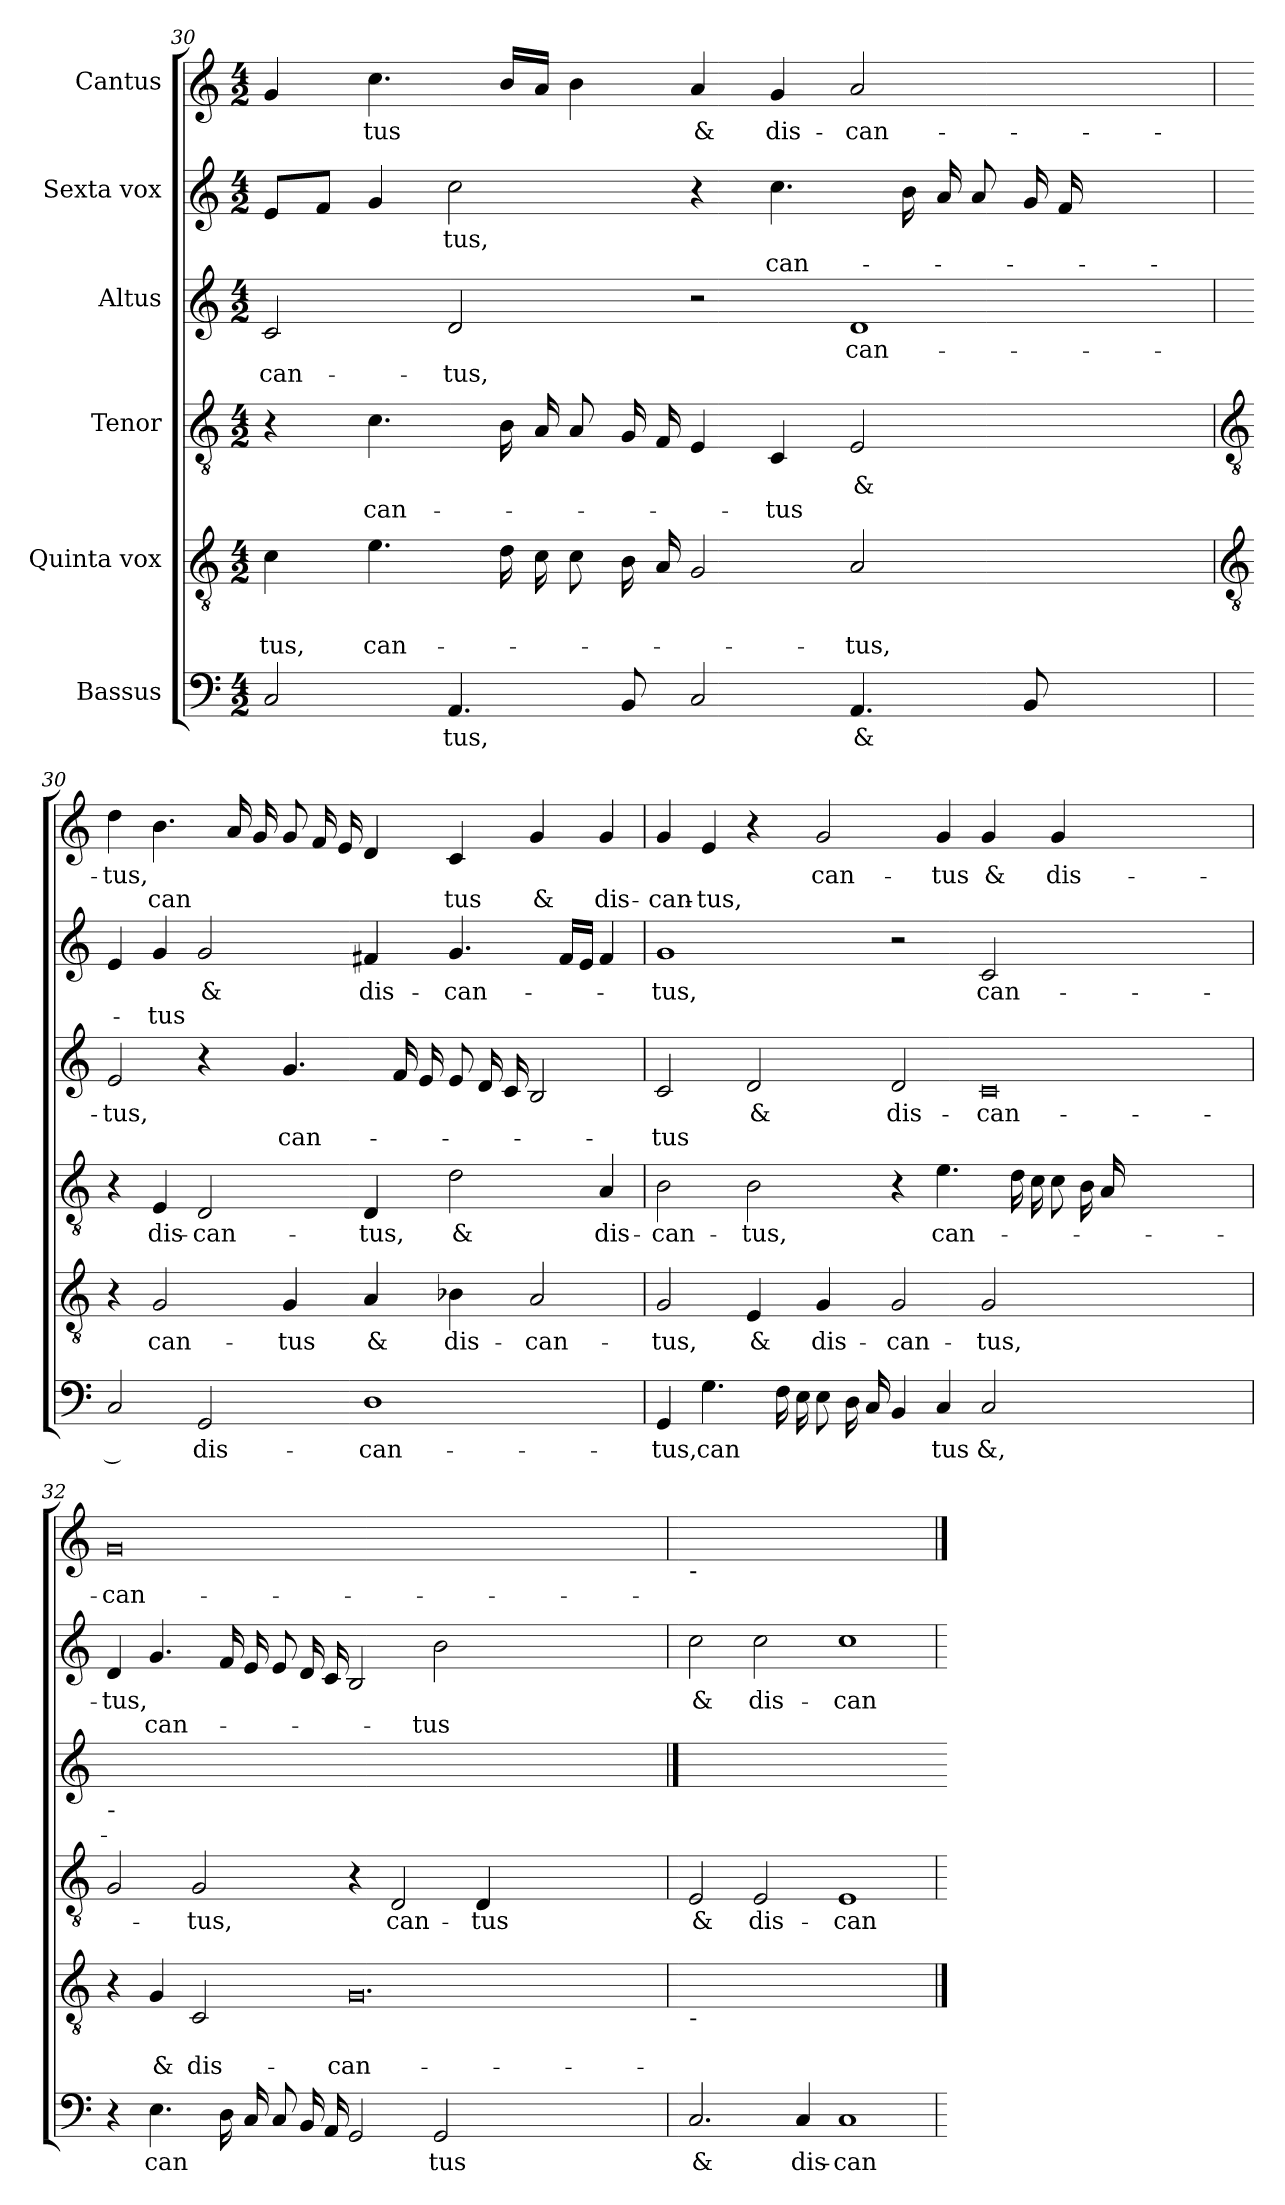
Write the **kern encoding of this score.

**kern	**text	**kern	**text	**text	**kern	**text	**text	**kern	**text	**text	**kern	**text	**text	**kern	**text	**text
*part6	*part6	*part5	*part5	*part5	*part4	*part4	*part4	*part3	*part3	*part3	*part2	*part2	*part2	*part1	*part1	*part1
*staff6	*staff6	*staff5	*staff5	*staff5	*staff4	*staff4	*staff4	*staff3	*staff3	*staff3	*staff2	*staff2	*staff2	*staff1	*staff1	*staff1
*I"Bassus	*	*I"Quinta vox	*	*	*I"Tenor	*	*	*I"Altus	*	*	*I"Sexta vox	*	*	*I"Cantus	*	*
!!LO:LB:g=z
*clefF4	*	*clefGv2	*	*	*clefGv2	*	*	*clefG2	*	*	*clefG2	*	*	*clefG2	*	*
*k[]	*	*k[]	*	*	*k[]	*	*	*k[]	*	*	*k[]	*	*	*k[]	*	*
*C:	*	*C:	*	*	*C:	*	*	*C:	*	*	*C:	*	*	*C:	*	*
*M4/2	*	*M4/2	*	*	*M4/2	*	*	*M4/2	*	*	*M4/2	*	*	*M4/2	*	*
=30	=30	=30	=30	=30	=30	=30	=30	=30	=30	=30	=30	=30	=30	=30	=30	=30
!	!	!	!	!LO:LY:b	!	!	!	!	!	!LO:LY:b	!	!	!	!	!	!
2C	.	4c	.	-tus,	4r	.	.	2c	.	-can-	8eL	.	.	4g	.	.
.	.	.	.	.	.	.	.	.	.	.	8fJ	.	.	.	.	.
!	!	!	!	!LO:LY:b	!	!	!LO:LY:b	!	!	!	!	!	!	!	!LO:LY:b	!
.	.	4.e	.	can-	4.c	.	can-	.	.	.	4g	.	.	4.cc	-tus	.
!	!LO:LY:b	!	!	!	!	!	!	!	!	!LO:LY:b	!	!LO:LY:b	!	!	!	!
4.AA	-tus,	.	.	.	.	.	.	2d	.	-tus,	2cc	-tus,	.	.	.	.
.	.	16dLL	.	.	16BLL	.	.	.	.	.	.	.	.	16bLL	.	.
.	.	16c	.	.	16A	.	.	.	.	.	.	.	.	16aJJ	.	.
.	.	8c	.	.	8A	.	.	.	.	.	.	.	.	4b	.	.
8BB	.	16BL	.	.	16GL	.	.	.	.	.	.	.	.	.	.	.
.	.	16AJJ	.	.	16FJJ	.	.	.	.	.	.	.	.	.	.	.
!	!	!	!	!	!	!	!	!	!	!	!	!	!	!	!LO:LY:b	!
2C	.	2G	.	.	4E	.	.	2r	.	.	4r	.	.	4a	&	.
!	!	!	!	!	!	!	!LO:LY:b	!	!	!	!	!	!LO:LY:b	!	!LO:LY:b	!
.	.	.	.	.	4C	.	-tus	.	.	.	4.cc	.	can-	4g	dis-	.
!	!LO:LY:b	!	!	!LO:LY:b	!	!LO:LY:b	!	!	!LO:LY:b	!	!	!	!	!	!LO:LY:b	!
4.AA	&	2A	.	-tus,	2E	&	.	1d	can-	.	.	.	.	2a	-can-	.
.	.	.	.	.	.	.	.	.	.	.	16bLL	.	.	.	.	.
.	.	.	.	.	.	.	.	.	.	.	16a	.	.	.	.	.
.	.	.	.	.	.	.	.	.	.	.	8a	.	.	.	.	.
8BB	.	.	.	.	.	.	.	.	.	.	16gL	.	.	.	.	.
.	.	.	.	.	.	.	.	.	.	.	16fJJ	.	.	.	.	.
2ryy	.	2ryy	.	.	2ryy	.	.	.	.	.	2ryy	.	.	2ryy	.	.
!!LO:LB:g=z
=30A	=30A	=30A	=30A	=30A	=30A	=30A	=30A	=30A	=30A	=30A	=30A	=30A	=30A	=30A	=30A	=30A
*	*	*clefGv2	*	*	*clefGv2	*	*	*	*	*	*	*	*	*	*	*
!	!LO:LY:b	!	!	!	!	!	!	!	!LO:LY:b	!	!	!	!	!	!LO:LY:b	!
2C	__	4r	.	.	4r	.	.	2e	-tus,	.	4e	.	.	4dd	-tus,	.
!	!	!	!LO:LY:b	!	!	!LO:LY:b	!	!	!	!	!	!	!LO:LY:b	!	!	!LO:LY:b
.	.	2G	can-	.	4E	dis-	.	.	.	.	4g	.	-tus	4.b	.	can
!	!LO:LY:b	!	!	!	!	!LO:LY:b	!	!	!	!	!	!LO:LY:b	!	!	!	!
2GG	dis-	.	.	.	2D	-can-	.	4r	.	.	2g	&	.	.	.	.
.	.	.	.	.	.	.	.	.	.	.	.	.	.	16aLL	.	.
.	.	.	.	.	.	.	.	.	.	.	.	.	.	16g	.	.
!	!	!	!LO:LY:b	!	!	!	!	!	!	!LO:LY:b	!	!	!	!	!	!
.	.	4G	-tus	.	.	.	.	4.g	.	can-	.	.	.	8g	.	.
.	.	.	.	.	.	.	.	.	.	.	.	.	.	16fL	.	.
.	.	.	.	.	.	.	.	.	.	.	.	.	.	16eJJ	.	.
!	!LO:LY:b	!	!LO:LY:b	!	!	!LO:LY:b	!	!	!	!	!	!LO:LY:b	!	!	!	!
1D	-can-	4A	&	.	4D	-tus,	.	.	.	.	4f#X	dis-	.	4d	.	.
.	.	.	.	.	.	.	.	16fLL	.	.	.	.	.	.	.	.
.	.	.	.	.	.	.	.	16e	.	.	.	.	.	.	.	.
!	!	!	!LO:LY:b	!	!	!LO:LY:b	!	!	!	!	!	!LO:LY:b	!	!	!	!LO:LY:b
.	.	4B-X	dis-	.	2d	&	.	8e	.	.	4.g	-can-	.	4c	.	tus
.	.	.	.	.	.	.	.	16dL	.	.	.	.	.	.	.	.
.	.	.	.	.	.	.	.	16cJJ	.	.	.	.	.	.	.	.
!	!	!	!LO:LY:b	!	!	!	!	!	!	!	!	!	!	!	!	!LO:LY:b
.	.	2A	-can-	.	.	.	.	2B	.	.	.	.	.	4g	.	&
.	.	.	.	.	.	.	.	.	.	.	16f#LL	.	.	.	.	.
.	.	.	.	.	.	.	.	.	.	.	16eJJ	.	.	.	.	.
!	!	!	!	!	!	!LO:LY:b	!	!	!	!	!	!	!	!	!	!LO:LY:b
.	.	.	.	.	4A	dis-	.	.	.	.	4f#	.	.	4g	.	dis-
=31A	=31A	=31A	=31A	=31A	=31A	=31A	=31A	=31A	=31A	=31A	=31A	=31A	=31A	=31A	=31A	=31A
!	!LO:LY:b	!	!LO:LY:b	!	!	!LO:LY:b	!	!	!	!LO:LY:b	!	!LO:LY:b	!	!	!	!LO:LY:b
4GG	-tus,	2G	-tus,	.	2B	-can-	.	2c	.	-tus	1g	-tus,	.	4g	.	-can-
!	!LO:LY:b	!	!	!	!	!	!	!	!	!	!	!	!	!	!	!LO:LY:b
4.G	can	.	.	.	.	.	.	.	.	.	.	.	.	4e	.	-tus,
!	!	!	!LO:LY:b	!	!	!LO:LY:b	!	!	!LO:LY:b	!	!	!	!	!	!	!
.	.	4E	&	.	2B	-tus,	.	2d	&	.	.	.	.	4r	.	.
16FLL	.	.	.	.	.	.	.	.	.	.	.	.	.	.	.	.
16E	.	.	.	.	.	.	.	.	.	.	.	.	.	.	.	.
!	!	!	!LO:LY:b	!	!	!	!	!	!	!	!	!	!	!	!LO:LY:b	!
8E	.	4G	dis-	.	.	.	.	.	.	.	.	.	.	2g	can-	.
16DL	.	.	.	.	.	.	.	.	.	.	.	.	.	.	.	.
16CJJ	.	.	.	.	.	.	.	.	.	.	.	.	.	.	.	.
!	!	!	!LO:LY:b	!	!	!	!	!	!LO:LY:b	!	!	!	!	!	!	!
4BB	.	2G	-can-	.	4r	.	.	2d	dis-	.	2r	.	.	.	.	.
!	!LO:LY:b	!	!	!	!	!LO:LY:b	!	!	!	!	!	!	!	!	!LO:LY:b	!
4C	tus	.	.	.	4.e	can-	.	.	.	.	.	.	.	4g	-tus	.
!	!LO:LY:b	!	!LO:LY:b	!	!	!	!	!	!LO:LY:b	!	!	!LO:LY:b	!	!	!LO:LY:b	!
2C	&,	2G	-tus,	.	.	.	.	0c	-can-	.	2c	can-	.	4g	&	.
.	.	.	.	.	16dLL	.	.	.	.	.	.	.	.	.	.	.
.	.	.	.	.	16c	.	.	.	.	.	.	.	.	.	.	.
!	!	!	!	!	!	!	!	!	!	!	!	!	!	!	!LO:LY:b	!
.	.	.	.	.	8c	.	.	.	.	.	.	.	.	4g	dis-	.
.	.	.	.	.	16BL	.	.	.	.	.	.	.	.	.	.	.
.	.	.	.	.	16AJJ	.	.	.	.	.	.	.	.	.	.	.
1.ryy	.	1.ryy	.	.	1.ryy	.	.	.	.	.	1.ryy	.	.	1.ryy	.	.
=32A	=32A	=32A	=32A	=32A	=32A	=32A	=32A	=32A	=32A	=32A	=32A	=32A	=32A	=32A	=32A	=32A
!	!	!	!	!	!	!	!	!LO:TX:b:t=-	!	!	!	!	!	!	!	!
!	!	!	!	!	!	!	!	!	!LO:LY:b	!	!	!LO:LY:b	!	!	!LO:LY:b	!
4r	.	4r	.	.	2G	.	.	0d;<yy	-tus.	.	4d	-tus,	.	0g	-can-	.
!	!LO:LY:b	!	!	!LO:LY:b	!	!	!	!	!	!	!	!	!LO:LY:b	!	!	!
4.E	can	4G	.	&	.	.	.	.	.	.	4.g	.	can-	.	.	.
!	!	!	!	!LO:LY:b	!	!LO:LY:b	!	!	!	!	!	!	!	!	!	!
.	.	2C	.	dis-	2G	-tus,	.	.	.	.	.	.	.	.	.	.
16DLL	.	.	.	.	.	.	.	.	.	.	16fLL	.	.	.	.	.
16C	.	.	.	.	.	.	.	.	.	.	16e	.	.	.	.	.
8C	.	.	.	.	.	.	.	.	.	.	8e	.	.	.	.	.
16BBL	.	.	.	.	.	.	.	.	.	.	16dL	.	.	.	.	.
16AAJJ	.	.	.	.	.	.	.	.	.	.	16cJJ	.	.	.	.	.
!	!	!	!	!LO:LY:b	!	!	!	!	!	!	!	!	!	!	!	!
2GG	.	0.G	.	-can-	4r	.	.	.	.	.	2B	.	.	.	.	.
!	!	!	!	!	!	!LO:LY:b	!	!	!	!	!	!	!	!	!	!
.	.	.	.	.	2D	can-	.	.	.	.	.	.	.	.	.	.
!	!LO:LY:b	!	!	!	!	!	!	!	!	!	!	!	!LO:LY:b	!	!	!
2GG	tus	.	.	.	.	.	.	.	.	.	2b	.	-tus	.	.	.
!	!	!	!	!	!	!LO:LY:b	!	!	!	!	!	!	!	!	!	!
.	.	.	.	.	4D	-tus	.	.	.	.	.	.	.	.	.	.
0ryy	.	.	.	.	0ryy	.	.	0ryy	.	.	0ryy	.	.	0ryy	.	.
=33	=33	=33	=33	=33	=33	=33	=33	==33	=33	=33	=33	=33	=33	=33	=33	=33
!	!	!	!	!	!	!	!	!	!	!	!	!	!	!LO:TX:b:t=-	!	!
!	!	!LO:TX:b:t=-	!	!	!	!	!	!	!	!	!	!	!	!	!	!
!	!LO:LY:b	!	!	!LO:LY:b	!	!LO:LY:b	!	!	!	!	!	!LO:LY:b	!	!	!LO:LY:b	!
2.C	&	0G;<yy	.	-tus.	2E	&	.	0ryy	.	.	2cc	&	.	0g;<yy	-tus.	.
!	!	!	!	!	!	!LO:LY:b	!	!	!	!	!	!LO:LY:b	!	!	!	!
.	.	.	.	.	2E	dis-	.	.	.	.	2cc	dis-	.	.	.	.
!	!LO:LY:b	!	!	!	!	!	!	!	!	!	!	!	!	!	!	!
4C	dis-	.	.	.	.	.	.	.	.	.	.	.	.	.	.	.
!	!LO:LY:b	!	!	!	!	!LO:LY:b	!	!	!	!	!	!LO:LY:b	!	!	!	!
1C	-can-	.	.	.	1E	-can-	.	.	.	.	1cc	-can-	.	.	.	.
=	==	==	==	==	=	==	==	=	==	==	=	==	==	==	==	==
*-	*-	*-	*-	*-	*-	*-	*-	*-	*-	*-	*-	*-	*-	*-	*-	*-
